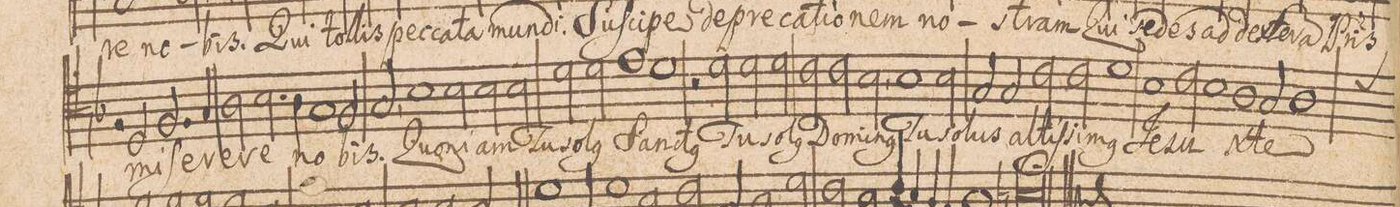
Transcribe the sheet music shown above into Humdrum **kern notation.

**kern	**text
*I"TENOR.	*
*clefC4	*
*k[b-]	*
*met(C|)	*
*M2/1	*
2rF	.
2D/	mi-
=77-	=77-
2.F/	-ſe-
4G/	.
2A\	-re-
2.B-\	-re
=78-	=78-
4A\	.
1G	no-
2F/	.
=79-	=79-
2G,/	-bis.
1B-	Quo-
2B-\	-ni-
=80-	=80-
2B-\	-am
2B-\	Tu
2d\	so-
2d\	-l(us)
=81-	=81-
1e	San-
1d	-ct(us)
=82-	=82-
2r	.
2d\	Tu
2d\	so-
2d\	-l(us)
=83-	=83-
2c\	Do-
2c\	-mi-
2B-,\	-n(us)
1B-	Tu
=84-	=84-
2B-\	so-
2G/	-lus
2G/	al-
=85-	=85-
2c\	-tiſ-
2c\	-si-
1d	-mus
=86-	=86-
1B-	Je-
2c\	-su
1B-	.
=87-	=87-
1A	X-
2G/	.
=88-	=88-
*custos:d	*
1A	-te
*-	*-
